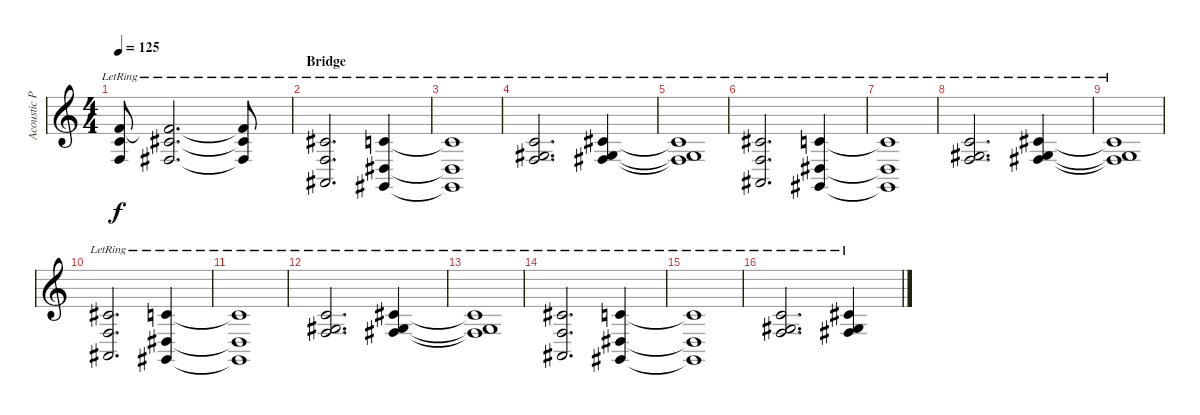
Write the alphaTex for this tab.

\track ("Acoustic Piano (Staff 1)" "Acoustic P") {instrument acousticgrandpiano}
\staff {score}
\tuning (E4 B3 G3 D3 A2 E2 B1) {hide}
\ts (4 4)
\tempo 125
\clef g2
\ks c
(1.1{lr t} 1.2{t} 3.4{lr t}).8{dy f} (1.1{lr t} 2.2{lr} 4.4{lr}).2{d} (1.1{lr t} 2.2{lr t} 4.4{lr t}).8 |
\section ("" "Bridge")
(2.2{lr} 3.4{lr} 1.5{lr}).2{d} (1.2{lr} 1.4{lr} 4.6{lr}).4 |
(1.2{lr t} 1.4{lr t} 4.6{lr t}).1 |
(1.2{lr} 1.3{lr} 3.4{lr}).2{d} (2.2{lr} 1.3{lr} 4.4{lr}).4 |
(2.2{lr t} 1.3{lr t} 4.4{lr t}).1 |
(2.2{lr} 3.4{lr} 1.5{lr}).2{d} (1.2{lr} 1.4{lr} 4.6{lr}).4 |
(1.2{lr t} 1.4{lr t} 4.6{lr t}).1 |
(1.2{lr} 1.3{lr} 3.4{lr}).2{d} (2.2{lr} 1.3{lr} 4.4{lr}).4 |
(2.2{lr t} 1.3{lr t} 4.4{lr t}).1 |
(2.2{lr} 3.4{lr} 1.5{lr}).2{d} (1.2{lr} 1.4{lr} 4.6{lr}).4 |
(1.2{lr t} 1.4{lr t} 4.6{lr t}).1 |
(1.2{lr} 1.3{lr} 3.4{lr}).2{d} (2.2{lr} 1.3{lr} 4.4{lr}).4 |
(2.2{lr t} 1.3{lr t} 4.4{lr t}).1 |
(2.2{lr} 3.4{lr} 1.5{lr}).2{d} (1.2{lr} 1.4{lr} 4.6{lr}).4 |
(1.2{lr t} 1.4{lr t} 4.6{lr t}).1 |
(1.2{lr} 1.3{lr} 3.4{lr}).2{d} (2.2{lr} 1.3{lr} 4.4{lr}).4
